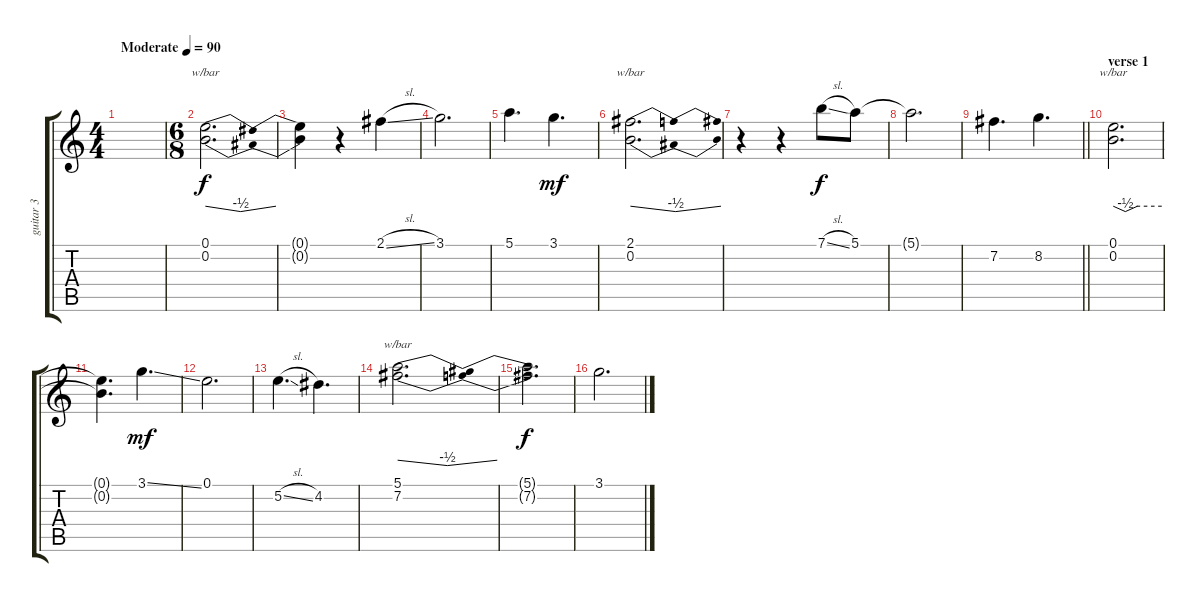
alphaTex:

\track ("guitar 3" "guitar 3") {instrument electricguitarjazz}
\staff {score tabs}
\tuning (E4 B3 G3 D3 A2 E2) {hide}
\ts (4 4)
\tempo (90 "Moderate")
\clef g2
\ks c
|
\ts (6 8)
(0.1 0.2).2{d tbe (dip default 0 0 30 -2 60 0)} |
(0.1{t} 0.2{t}).4{dy f} r.4 2.1{sl}.4 |
3.1.2{d} |
5.1.4{d} 3.1.4{d dy mf} |
(2.1 0.2).2{d tbe (dip default 0 0 30 -2 60 0)} |
r.4 r.4 7.1{sl}.8{dy f} 5.1.8 |
5.1{t}.2{d} |
\barLineRight lightlight
7.2.4{d} 8.2.4{d} |
\section ("" "verse 1")
(0.1 0.2).2{d tbe (custom default 0 0 15 -2 30 0 60 0)} |
(0.1{t} 0.2{t}).4{d} 3.1{ss}.4{d dy mf} |
0.1.2{d} |
5.2{sl}.4{d} 4.2.4{d} |
(5.1 7.2).2{d tbe (dip default 0 0 30 -2 60 0)} |
(5.1{t} 7.2{t}).2{d dy f} |
3.1.2{d}
